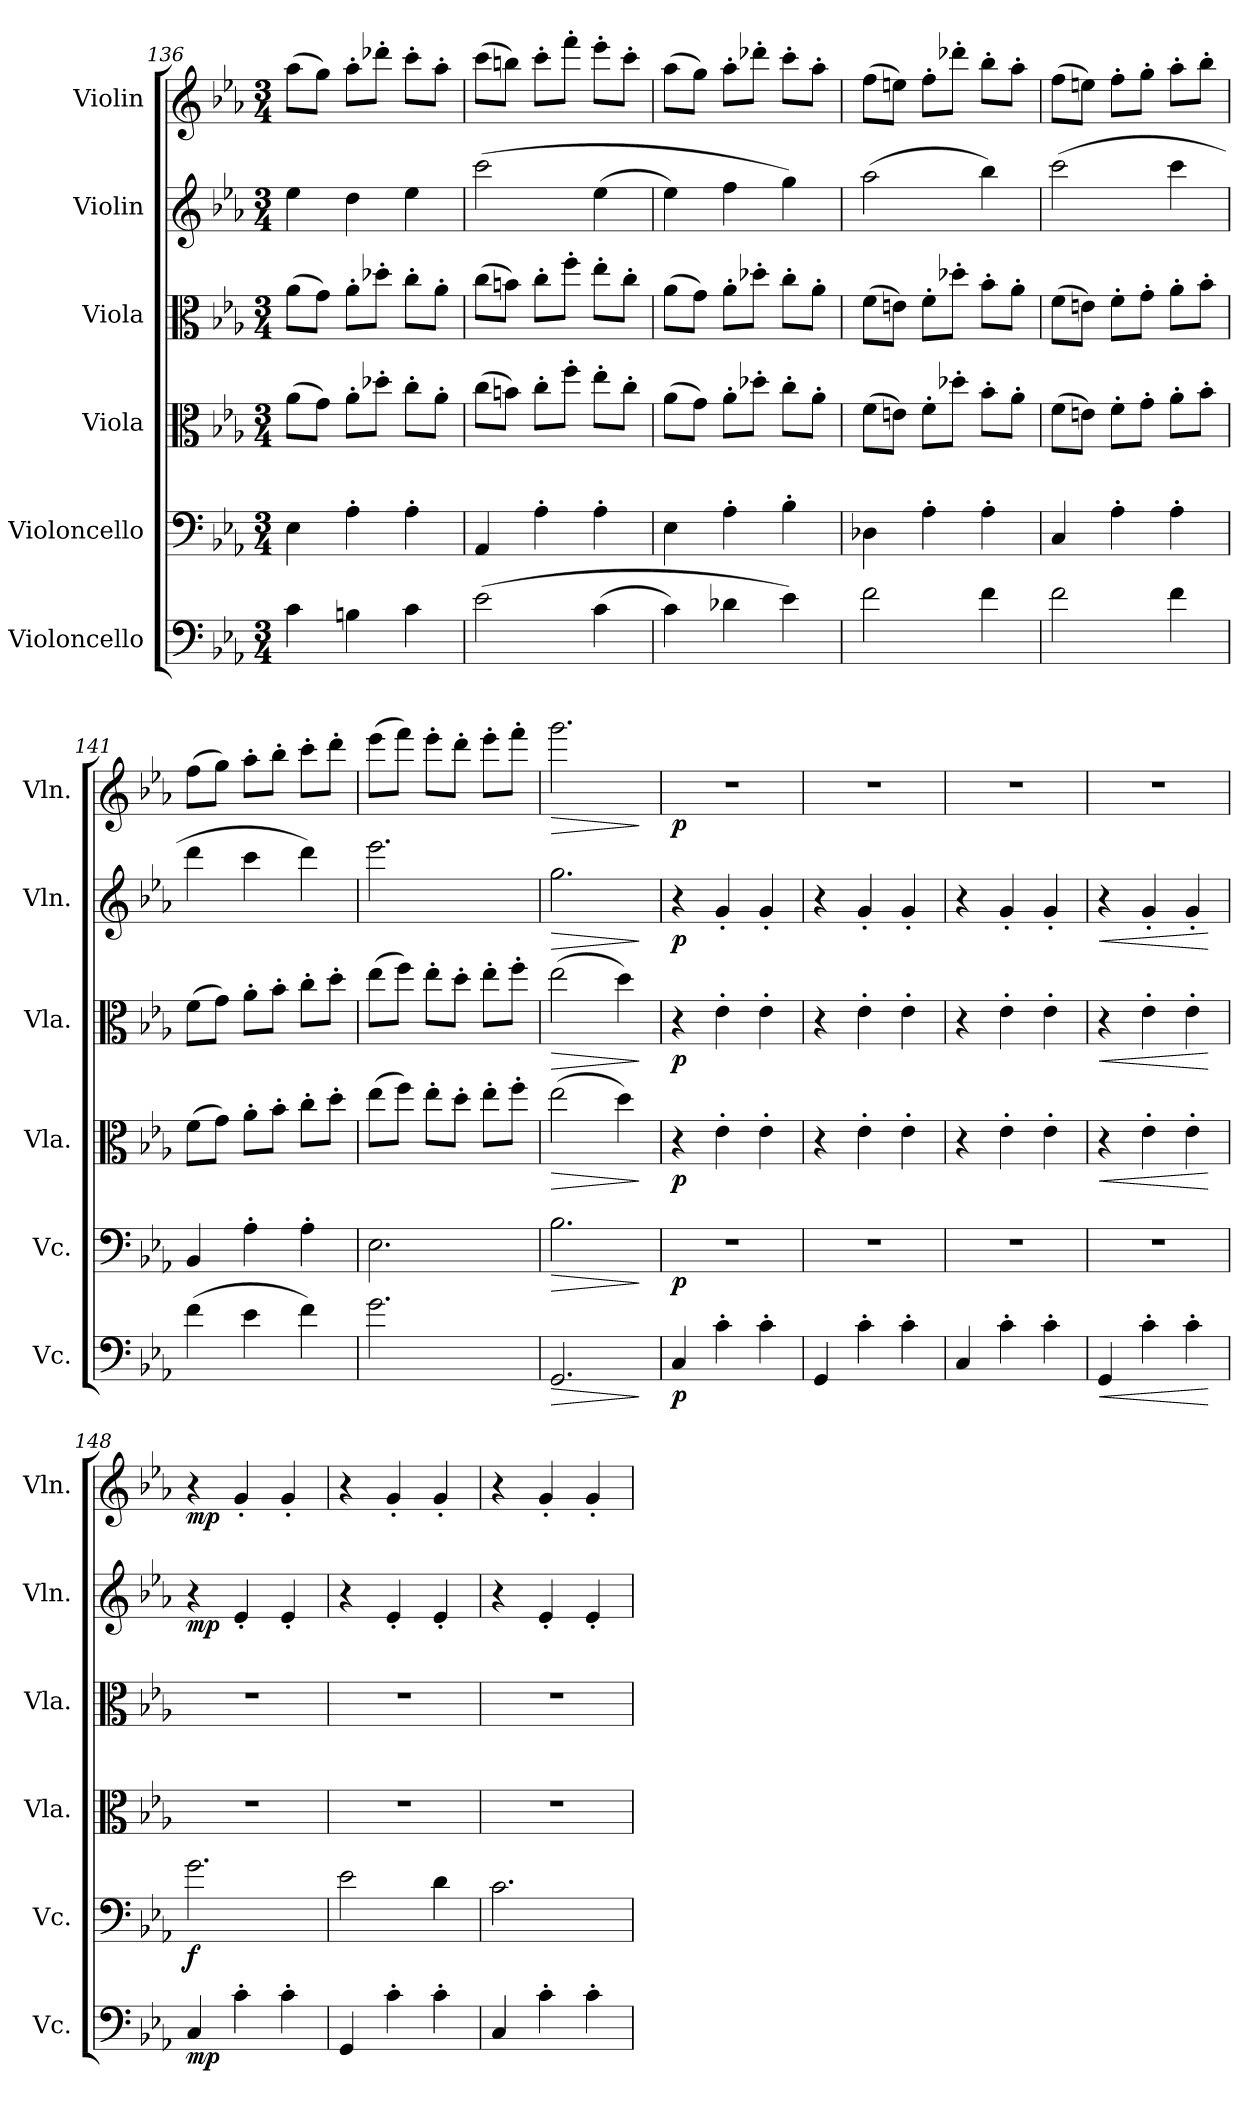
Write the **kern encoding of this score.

**kern	**dynam	**kern	**dynam	**kern	**dynam	**kern	**dynam	**kern	**dynam	**kern	**dynam
*part6	*part6	*part5	*part5	*part4	*part4	*part3	*part3	*part2	*part2	*part1	*part1
*staff6	*staff6	*staff5	*staff5	*staff4	*staff4	*staff3	*staff3	*staff2	*staff2	*staff1	*staff1
*I"Violoncello	*	*I"Violoncello	*	*I"Viola	*	*I"Viola	*	*I"Violin	*	*I"Violin	*
*I'Vc.	*	*I'Vc.	*	*I'Vla.	*	*I'Vla.	*	*I'Vln.	*	*I'Vln.	*
!!LO:LB:g=z
*clefF4	*	*clefF4	*	*clefC3	*	*clefC3	*	*clefG2	*	*clefG2	*
*k[b-e-a-]	*	*k[b-e-a-]	*	*k[b-e-a-]	*	*k[b-e-a-]	*	*k[b-e-a-]	*	*k[b-e-a-]	*
*M3/4	*	*M3/4	*	*M3/4	*	*M3/4	*	*M3/4	*	*M3/4	*
=136	=136	=136	=136	=136	=136	=136	=136	=136	=136	=136	=136
4c\	.	4E-\	.	(>8a-\L	.	(>8a-\L	.	4ee-\	.	(>8aa-\L	.
.	.	.	.	8g\J)	.	8g\J)	.	.	.	8gg\J)	.
4Bn\	.	4A-'\	.	8a-'\L	.	8a-'\L	.	4dd\	.	8aa-'\L	.
.	.	.	.	8dd-X'\J	.	8dd-X'\J	.	.	.	8ddd-X'\J	.
4c\	.	4A-'\	.	8cc'\L	.	8cc'\L	.	4ee-\	.	8ccc'\L	.
.	.	.	.	8a-'\J	.	8a-'\J	.	.	.	8aa-'\J	.
=137	=137	=137	=137	=137	=137	=137	=137	=137	=137	=137	=137
(>2e-\	.	4AA-/	.	(>8cc\L	.	(>8cc\L	.	(>2ccc\	.	(>8ccc\L	.
.	.	.	.	8bn\J)	.	8bn\J)	.	.	.	8bbn\J)	.
.	.	4A-'\	.	8cc'\L	.	8cc'\L	.	.	.	8ccc'\L	.
.	.	.	.	8ff'\J	.	8ff'\J	.	.	.	8fff'\J	.
(>4c\	.	4A-'\	.	8ee-'\L	.	8ee-'\L	.	(>4ee-\	.	8eee-'\L	.
.	.	.	.	8cc'\J	.	8cc'\J	.	.	.	8ccc'\J	.
=138	=138	=138	=138	=138	=138	=138	=138	=138	=138	=138	=138
4c\)	.	4E-\	.	(>8a-\L	.	(>8a-\L	.	4ee-\)	.	(>8aa-\L	.
.	.	.	.	8g\J)	.	8g\J)	.	.	.	8gg\J)	.
4d-X\	.	4A-'\	.	8a-'\L	.	8a-'\L	.	4ff\	.	8aa-'\L	.
.	.	.	.	8dd-X'\J	.	8dd-X'\J	.	.	.	8ddd-X'\J	.
4e-\)	.	4B-'\	.	8cc'\L	.	8cc'\L	.	4gg\)	.	8ccc'\L	.
.	.	.	.	8a-'\J	.	8a-'\J	.	.	.	8aa-'\J	.
=139	=139	=139	=139	=139	=139	=139	=139	=139	=139	=139	=139
2f\	.	4D-X\	.	(>8f\L	.	(>8f\L	.	(>2aa-\	.	(>8ff\L	.
.	.	.	.	8en\J)	.	8en\J)	.	.	.	8een\J)	.
.	.	4A-'\	.	8f'\L	.	8f'\L	.	.	.	8ff'\L	.
.	.	.	.	8dd-X'\J	.	8dd-X'\J	.	.	.	8ddd-X'\J	.
4f\	.	4A-'\	.	8b-'\L	.	8b-'\L	.	4bb-\)	.	8bb-'\L	.
.	.	.	.	8a-'\J	.	8a-'\J	.	.	.	8aa-'\J	.
=140	=140	=140	=140	=140	=140	=140	=140	=140	=140	=140	=140
2f\	.	4C/	.	(>8f\L	.	(>8f\L	.	(>2ccc\	.	(>8ff\L	.
.	.	.	.	8en\J)	.	8en\J)	.	.	.	8een\J)	.
.	.	4A-'\	.	8f'\L	.	8f'\L	.	.	.	8ff'\L	.
.	.	.	.	8g'\J	.	8g'\J	.	.	.	8gg'\J	.
4f\	.	4A-'\	.	8a-'\L	.	8a-'\L	.	4ccc\	.	8aa-'\L	.
.	.	.	.	8b-'\J	.	8b-'\J	.	.	.	8bb-'\J	.
!!LO:PB:g=z
=141	=141	=141	=141	=141	=141	=141	=141	=141	=141	=141	=141
(>4f\	.	4BB-/	.	(>8f\L	.	(>8f\L	.	4ddd\	.	(>8ff\L	.
.	.	.	.	8g\J)	.	8g\J)	.	.	.	8gg\J)	.
4e-\	.	4A-'\	.	8a-'\L	.	8a-'\L	.	4ccc\	.	8aa-'\L	.
.	.	.	.	8b-'\J	.	8b-'\J	.	.	.	8bb-'\J	.
4f\)	.	4A-'\	.	8cc'\L	.	8cc'\L	.	4ddd\)	.	8ccc'\L	.
.	.	.	.	8dd'\J	.	8dd'\J	.	.	.	8ddd'\J	.
=142	=142	=142	=142	=142	=142	=142	=142	=142	=142	=142	=142
2.g\	.	2.E-\	.	(>8ee-\L	.	(>8ee-\L	.	2.eee-\	.	(>8eee-\L	.
.	.	.	.	8ff\J)	.	8ff\J)	.	.	.	8fff\J)	.
.	.	.	.	8ee-'\L	.	8ee-'\L	.	.	.	8eee-'\L	.
.	.	.	.	8dd'\J	.	8dd'\J	.	.	.	8ddd'\J	.
.	.	.	.	8ee-'\L	.	8ee-'\L	.	.	.	8eee-'\L	.
.	.	.	.	8ff'\J	.	8ff'\J	.	.	.	8fff'\J	.
=143	=143	=143	=143	=143	=143	=143	=143	=143	=143	=143	=143
!	!LO:HP:b	!	!LO:HP:b	!	!LO:HP:b	!	!LO:HP:b	!	!LO:HP:b	!	!LO:HP:b
2.GG/	>	2.B-\	>	(>2ee-\	>	(>2ee-\	>	2.gg\	>	2.ggg\	>
.	.	.	.	4dd\)	.	4dd\)	.	.	.	.	.
.	]	.	]	.	]	.	]	.	]	.	]
=144	=144	=144	=144	=144	=144	=144	=144	=144	=144	=144	=144
!	!LO:DY:b	!	!LO:DY:b	!	!LO:DY:b	!	!LO:DY:b	!	!LO:DY:b	!	!LO:DY:b
4C/	p	2.r	p	4r	p	4r	p	4r	p	2.r	p
4c'\	.	.	.	4e-'\	.	4e-'\	.	4g'/	.	.	.
4c'\	.	.	.	4e-'\	.	4e-'\	.	4g'/	.	.	.
=145	=145	=145	=145	=145	=145	=145	=145	=145	=145	=145	=145
4GG/	.	2.r	.	4r	.	4r	.	4r	.	2.r	.
4c'\	.	.	.	4e-'\	.	4e-'\	.	4g'/	.	.	.
4c'\	.	.	.	4e-'\	.	4e-'\	.	4g'/	.	.	.
=146	=146	=146	=146	=146	=146	=146	=146	=146	=146	=146	=146
4C/	.	2.r	.	4r	.	4r	.	4r	.	2.r	.
4c'\	.	.	.	4e-'\	.	4e-'\	.	4g'/	.	.	.
4c'\	.	.	.	4e-'\	.	4e-'\	.	4g'/	.	.	.
=147	=147	=147	=147	=147	=147	=147	=147	=147	=147	=147	=147
!	!LO:HP:b	!	!	!	!LO:HP:b	!	!LO:HP:b	!	!LO:HP:b	!	!
4GG/	<	2.r	.	4r	<	4r	<	4r	<	2.r	.
4c'\	.	.	.	4e-'\	.	4e-'\	.	4g'/	.	.	.
4c'\	.	.	.	4e-'\	.	4e-'\	.	4g'/	.	.	.
.	[	.	.	.	[	.	[	.	[	.	.
=148	=148	=148	=148	=148	=148	=148	=148	=148	=148	=148	=148
!	!LO:DY:b	!	!LO:DY:b	!	!	!	!	!	!LO:DY:b	!	!LO:DY:b
4C/	mp	2.g\	f	2.r	.	2.r	.	4r	mp	4r	mp
4c'\	.	.	.	.	.	.	.	4e-'/	.	4g'/	.
4c'\	.	.	.	.	.	.	.	4e-'/	.	4g'/	.
=149	=149	=149	=149	=149	=149	=149	=149	=149	=149	=149	=149
4GG/	.	2e-\	.	2.r	.	2.r	.	4r	.	4r	.
4c'\	.	.	.	.	.	.	.	4e-'/	.	4g'/	.
4c'\	.	4d\	.	.	.	.	.	4e-'/	.	4g'/	.
!!LO:LB:g=z
=150	=150	=150	=150	=150	=150	=150	=150	=150	=150	=150	=150
4C/	.	2.c\	.	2.r	.	2.r	.	4r	.	4r	.
4c'\	.	.	.	.	.	.	.	4e-'/	.	4g'/	.
4c'\	.	.	.	.	.	.	.	4e-'/	.	4g'/	.
=	=	=	=	=	=	=	=	=	=	=	=
*-	*-	*-	*-	*-	*-	*-	*-	*-	*-	*-	*-
